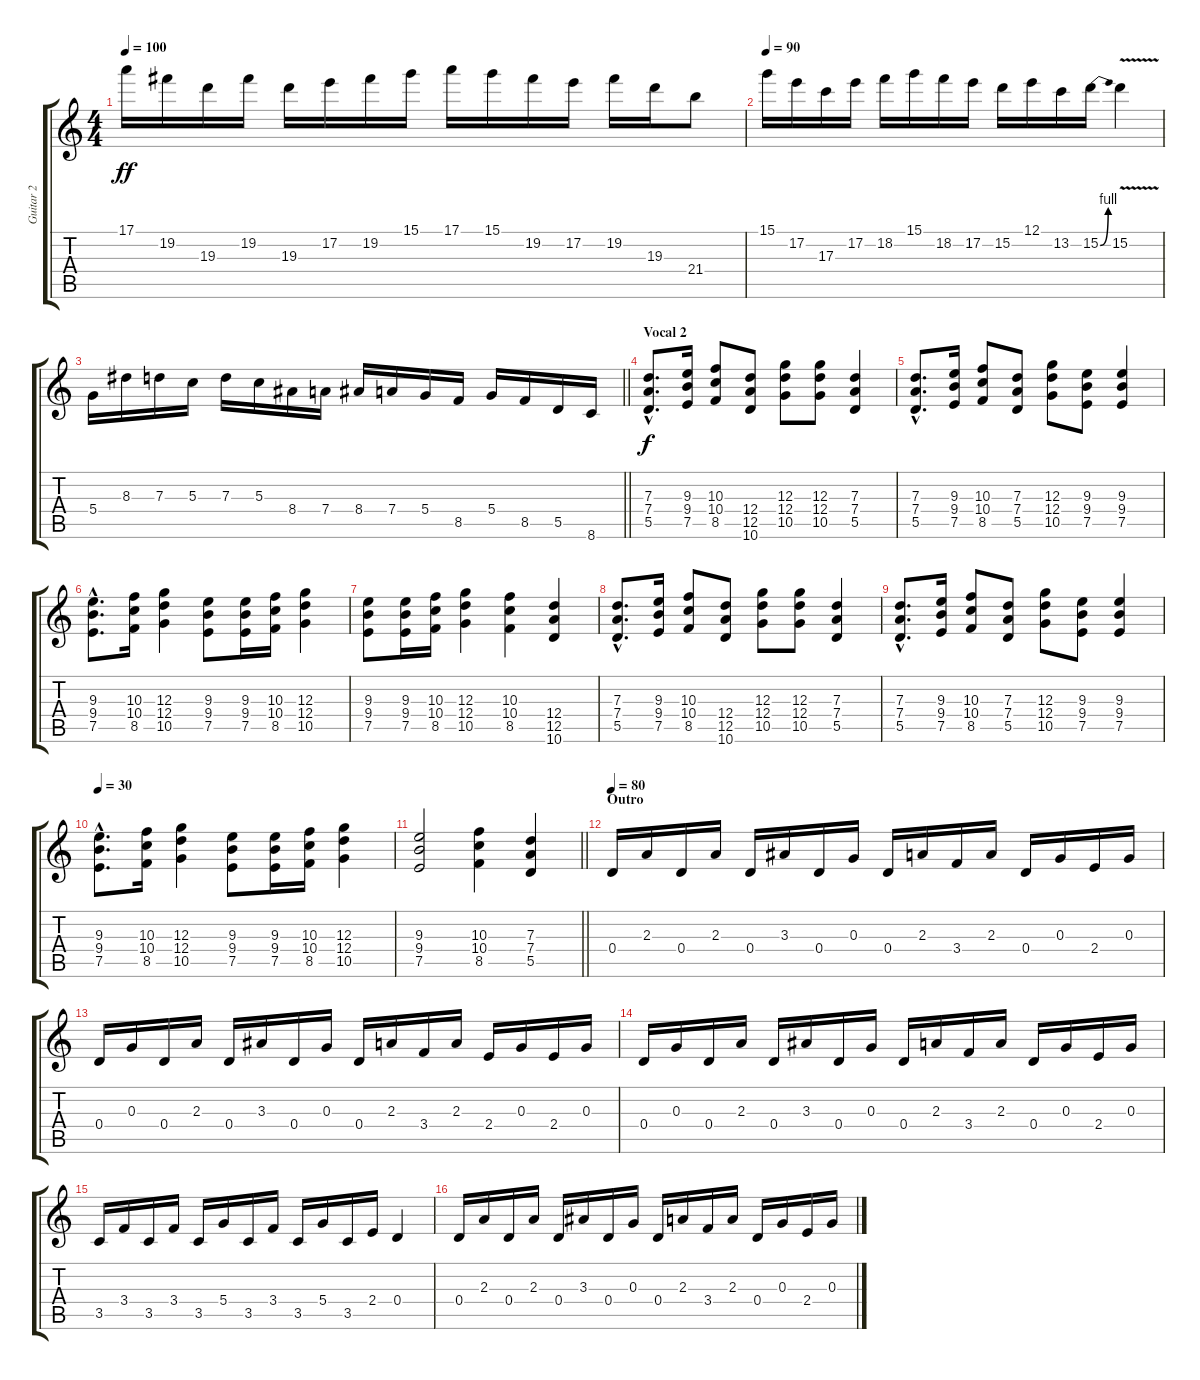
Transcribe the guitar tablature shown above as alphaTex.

\track ("Guitar 2" "Guitar 2") {instrument overdrivenguitar}
\staff {score tabs}
\tuning (E4 B3 G3 D3 A2 E2) {hide}
\ts (4 4)
\tempo 100
\clef g2
\ks c
17.1.16{dy ff} 19.2.16 19.3.16 19.2.16 19.3.16 17.2.16 19.2.16 15.1.16 17.1.16 15.1.16 19.2.16 17.2.16 19.2.16 19.3.16 21.4.8 |
\tempo 90
15.1.16 17.2.16 17.3.16 17.2.16 18.2.16 15.1.16 18.2.16 17.2.16 15.2.16 12.1.16 13.2.16 15.2{be (bend 0 0 60 4)}.16 15.2{v}.4 |
\barLineRight lightlight
5.4.16 8.3.16 7.3.16 5.3.16 7.3.16 5.3.16 8.4.16 7.4.16 8.4.16 7.4.16 5.4.16 8.5.16 5.4.16 8.5.16 5.5.16 8.6.16 |
\section ("" "Vocal 2")
(7.3{hac} 7.4{hac} 5.5{hac}).8{d dy f balance 16} (9.3 9.4 7.5).16 (10.3 10.4 8.5).8 (12.4 12.5 10.6).8 (12.3 12.4 10.5).8 (12.3 12.4 10.5).8 (7.3 7.4 5.5).4 |
(7.3{hac} 7.4{hac} 5.5{hac}).8{d} (9.3 9.4 7.5).16 (10.3 10.4 8.5).8 (7.3 7.4 5.5).8 (12.3 12.4 10.5).8 (9.3 9.4 7.5).8 (9.3 9.4 7.5).4 |
(9.3{hac} 9.4{hac} 7.5{hac}).8{d} (10.3 10.4 8.5).16 (12.3 12.4 10.5).4 (9.3 9.4 7.5).8 (9.3 9.4 7.5).16 (10.3 10.4 8.5).16 (12.3 12.4 10.5).4 |
(9.3 9.4 7.5).8 (9.3 9.4 7.5).16 (10.3 10.4 8.5).16 (12.3 12.4 10.5).4 (10.3 10.4 8.5).4 (12.4 12.5 10.6).4 |
(7.3{hac} 7.4{hac} 5.5{hac}).8{d} (9.3 9.4 7.5).16 (10.3 10.4 8.5).8 (12.4 12.5 10.6).8 (12.3 12.4 10.5).8 (12.3 12.4 10.5).8 (7.3 7.4 5.5).4 |
(7.3{hac} 7.4{hac} 5.5{hac}).8{d} (9.3 9.4 7.5).16 (10.3 10.4 8.5).8 (7.3 7.4 5.5).8 (12.3 12.4 10.5).8 (9.3 9.4 7.5).8 (9.3 9.4 7.5).4 |
\tempo 30
(9.3{hac} 9.4{hac} 7.5{hac}).8{d} (10.3 10.4 8.5).16 (12.3 12.4 10.5).4 (9.3 9.4 7.5).8 (9.3 9.4 7.5).16 (10.3 10.4 8.5).16 (12.3 12.4 10.5).4 |
\barLineRight lightlight
(9.3 9.4 7.5).2 (10.3 10.4 8.5).4 (7.3 7.4 5.5).4 |
\section ("" "Outro")
\tempo 80
0.4.16{volume 8 instrument acousticguitarnylon} 2.3.16 0.4.16 2.3.16 0.4.16 3.3.16 0.4.16 0.3.16 0.4.16 2.3.16 3.4.16 2.3.16 0.4.16 0.3.16 2.4.16 0.3.16 |
0.4.16 0.3.16 0.4.16 2.3.16 0.4.16 3.3.16 0.4.16 0.3.16 0.4.16 2.3.16 3.4.16 2.3.16 2.4.16 0.3.16 2.4.16 0.3.16 |
0.4.16 0.3.16 0.4.16 2.3.16 0.4.16 3.3.16 0.4.16 0.3.16 0.4.16 2.3.16 3.4.16 2.3.16 0.4.16 0.3.16 2.4.16 0.3.16 |
3.5.16 3.4.16 3.5.16 3.4.16 3.5.16 5.4.16 3.5.16 3.4.16 3.5.16 5.4.16 3.5.16 2.4.16 0.4.4 |
0.4.16 2.3.16 0.4.16 2.3.16 0.4.16 3.3.16 0.4.16 0.3.16 0.4.16 2.3.16 3.4.16 2.3.16 0.4.16 0.3.16 2.4.16 0.3.16
